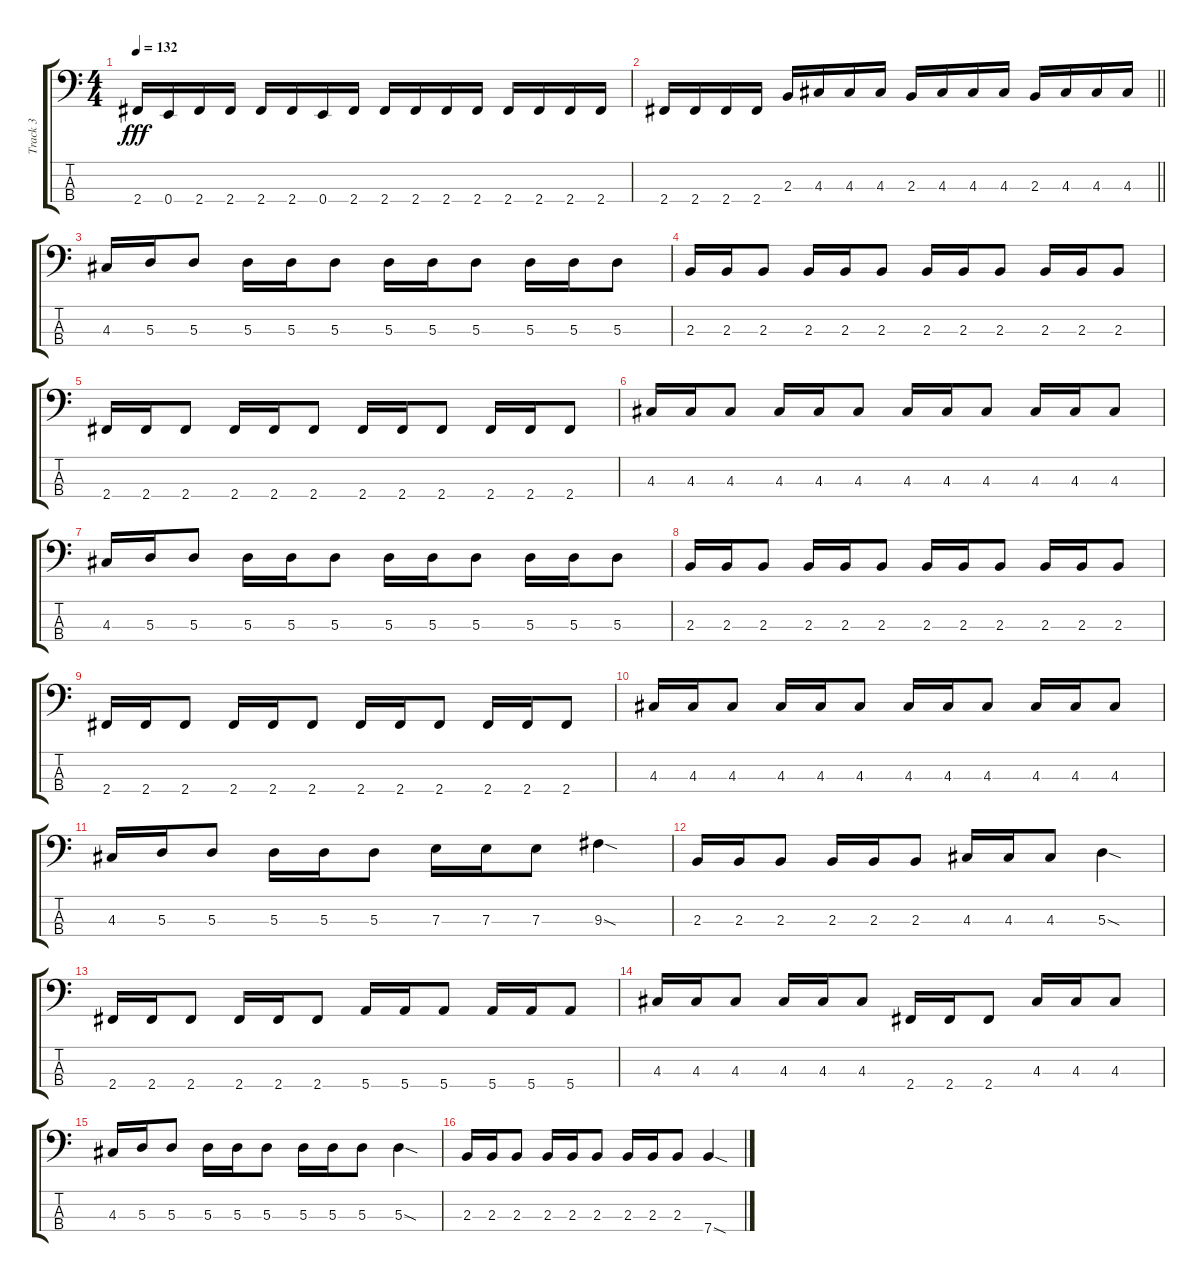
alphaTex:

\track ("Track 3" "Track 3") {instrument electricbassfinger}
\staff {score tabs}
\tuning (G2 D2 A1 E1) {hide}
\ts (4 4)
\tempo 132
\clef f4
\ks c
2.4.16{dy fff} 0.4.16 2.4.16 2.4.16 2.4.16 2.4.16 0.4.16 2.4.16 2.4.16 2.4.16 2.4.16 2.4.16 2.4.16 2.4.16 2.4.16 2.4.16 |
\barLineRight lightlight
2.4.16 2.4.16 2.4.16 2.4.16 2.3.16 4.3.16 4.3.16 4.3.16 2.3.16 4.3.16 4.3.16 4.3.16 2.3.16 4.3.16 4.3.16 4.3.16 |
4.3.16 5.3.16 5.3.8 5.3.16 5.3.16 5.3.8 5.3.16 5.3.16 5.3.8 5.3.16 5.3.16 5.3.8 |
2.3.16 2.3.16 2.3.8 2.3.16 2.3.16 2.3.8 2.3.16 2.3.16 2.3.8 2.3.16 2.3.16 2.3.8 |
2.4.16 2.4.16 2.4.8 2.4.16 2.4.16 2.4.8 2.4.16 2.4.16 2.4.8 2.4.16 2.4.16 2.4.8 |
4.3.16 4.3.16 4.3.8 4.3.16 4.3.16 4.3.8 4.3.16 4.3.16 4.3.8 4.3.16 4.3.16 4.3.8 |
4.3.16 5.3.16 5.3.8 5.3.16 5.3.16 5.3.8 5.3.16 5.3.16 5.3.8 5.3.16 5.3.16 5.3.8 |
2.3.16 2.3.16 2.3.8 2.3.16 2.3.16 2.3.8 2.3.16 2.3.16 2.3.8 2.3.16 2.3.16 2.3.8 |
2.4.16 2.4.16 2.4.8 2.4.16 2.4.16 2.4.8 2.4.16 2.4.16 2.4.8 2.4.16 2.4.16 2.4.8 |
4.3.16 4.3.16 4.3.8 4.3.16 4.3.16 4.3.8 4.3.16 4.3.16 4.3.8 4.3.16 4.3.16 4.3.8 |
4.3.16 5.3.16 5.3.8 5.3.16 5.3.16 5.3.8 7.3.16 7.3.16 7.3.8 9.3{sod}.4 |
2.3.16 2.3.16 2.3.8 2.3.16 2.3.16 2.3.8 4.3.16 4.3.16 4.3.8 5.3{sod}.4 |
2.4.16 2.4.16 2.4.8 2.4.16 2.4.16 2.4.8 5.4.16 5.4.16 5.4.8 5.4.16 5.4.16 5.4.8 |
4.3.16 4.3.16 4.3.8 4.3.16 4.3.16 4.3.8 2.4.16 2.4.16 2.4.8 4.3.16 4.3.16 4.3.8 |
4.3.16 5.3.16 5.3.8 5.3.16 5.3.16 5.3.8 5.3.16 5.3.16 5.3.8 5.3{sod}.4 |
2.3.16 2.3.16 2.3.8 2.3.16 2.3.16 2.3.8 2.3.16 2.3.16 2.3.8 7.4{sod}.4
